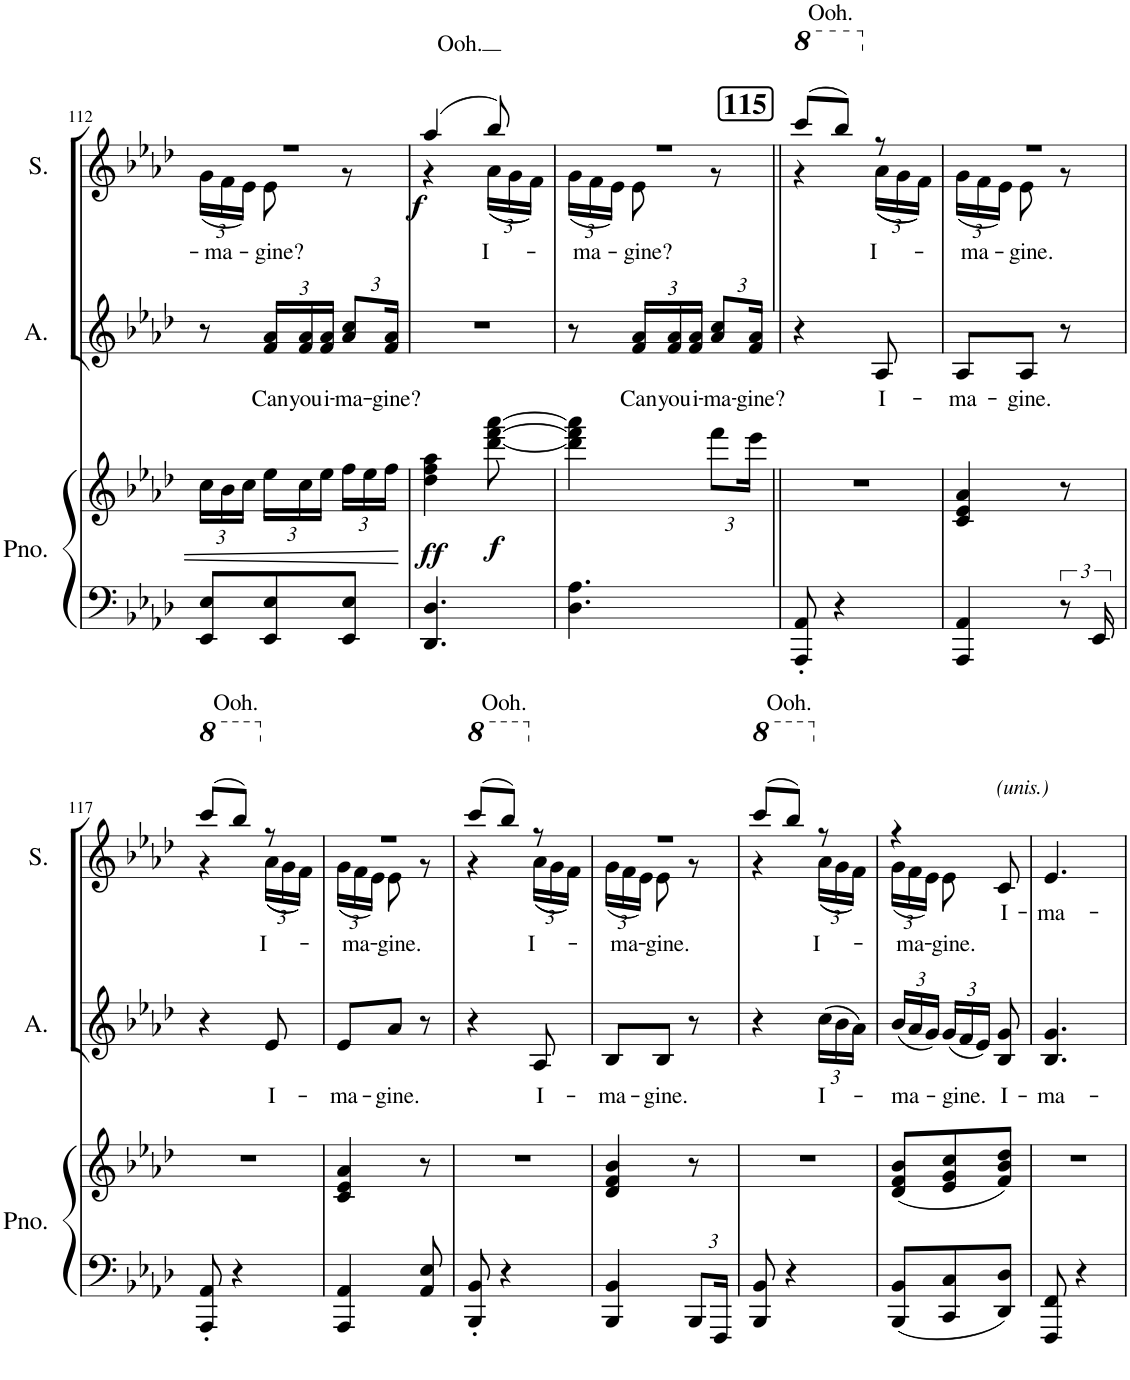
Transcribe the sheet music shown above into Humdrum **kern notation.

**kern	**kern	**dynam	**kern	**text	**kern	**text	**dynam
*part3	*part3	*part3	*part2	*part2	*part1	*part1	*part1
*staff4	*staff3	*staff3/4	*staff2	*staff2	*staff1	*staff1	*staff1
*I"Piano	*	*	*I"Alto	*	*I"Soprano	*	*
*I'Pno.	*	*	*I'A.	*	*I'S.	*	*
!!LO:PB:g=z
*clefF4	*clefG2	*	*clefG2	*	*clefG2	*	*
*	*	*	*Trd1c2	*	*Trd1c2	*	*
*k[b-e-a-d-]	*k[b-e-a-d-]	*	*k[b-e-a-d-]	*	*k[b-e-a-d-]	*	*
*M3/8	*M3/8	*	*M3/8	*	*M3/8	*	*
=112	=112	=112	=112	=112	=112	=112	=112
*	*	*	*	*	*^	*	*
*	*Xbrackettup	*	*	*	*	*Xbrackettup	*	*
!	!	!	!	!	!	!	!LO:LY:b	!
8EE-/ 8E-/L	24cc\LL	.	8r	.	4.r	(24g\LL	-ma-	.
.	24b-\	.	.	.	.	24f\	.	.
.	24cc\JJ	.	.	.	.	24e-\JJ)	.	.
*	*	*	*Xbrackettup	*	*	*	*	*
!	!	!	!	!LO:LY:b	!	!	!LO:LY:b	!
8EE-/ 8E-/	24ee-\LL	.	24f/ 24a-/LL	Can	.	8e-\	-gine?	.
!	!	!	!	!LO:LY:b	!	!	!	!
.	24cc\	.	24f/ 24a-/	you	.	.	.	.
!	!	!	!	!LO:LY:b	!	!	!	!
.	24ee-\JJ	.	24f/ 24a-/JJ	i-	.	.	.	.
!	!	!	!	!LO:LY:b	!	!	!	!
8EE-/ 8E-/J	24ff\LL	.	12a-/ 12cc/L	-ma-	.	8r	.	.
.	24ee-\	.	.	.	.	.	.	.
!	!	!	!	!LO:LY:b	!	!	!	!
.	24ff\JJ	.	24f/ 24a-/Jk	-gine?	.	.	.	.
=113	=113	=113	=113	=113	=113	=113	=113	=113
!	!	!LO:DY:b	!	!	!	!	!LO:LY:a	!LO:DY:b
4.DD-/ 4.D-/	4dd-\ 4ff\ 4aa-\	ff	4.r	.	(4aa-/	4r	Ooh.	f
!	!	!LO:DY:b	!	!	!	!	!LO:LY:b	!
.	[8ddd-\ [8fff\ [8aaa-\	f	.	.	8bb-/)	((24a-\LL	I-	.
.	.	.	.	.	.	24g\	.	.
.	.	.	.	.	.	24f\JJ))	.	.
=114	=114	=114	=114	=114	=114	=114	=114	=114
!	!	!	!	!	!	!	!LO:LY:b	!
4.D-\ 4.A-\	4ddd-\] 4fff\] 4aaa-\]	.	8r	.	4.r	(24g\LL	-ma-	.
.	.	.	.	.	.	24f\	.	.
.	.	.	.	.	.	24e-\JJ)	.	.
!	!	!	!	!LO:LY:b	!	!	!LO:LY:b	!
.	.	.	24f/ 24a-/LL	Can	.	8e-\	-gine?	.
!	!	!	!	!LO:LY:b	!	!	!	!
.	.	.	24f/ 24a-/	you	.	.	.	.
!	!	!	!	!LO:LY:b	!	!	!	!
.	.	.	24f/ 24a-/JJ	i-	.	.	.	.
!	!	!	!	!LO:LY:b	!	!	!	!
.	12fff\L	.	12a-/ 12cc/L	-ma-	.	8r	.	.
!	!	!	!	!LO:LY:b	!	!	!	!
.	24eee-\Jk	.	24f/ 24a-/Jk	-gine?	.	.	.	.
!!LO:REH:place=s1:a:B:cj:fs=14:t=115	!!
=115||	=115||	=115||	=115||	=115||	=115||	=115||	=115||	=115||
*	*	*	*	*	*8va	*	*	*
!	!	!	!	!	!	!	!LO:LY:a	!
8AAA-/' 8AA-/'	4.r	.	4r	.	(8cccc/L	4r	Ooh.	.
4r	.	.	.	.	8bbb-/J)	.	.	.
!	!	!	!	!LO:LY:b	!	!	!	!
*	*	*	*	*	*X8va	*	*	*
!	!	!	!	!	!	!	!LO:LY:b	!
.	.	.	8A-/	I-	8r	((24a-\LL	I-	.
.	.	.	.	.	.	24g\	.	.
.	.	.	.	.	.	24f\JJ))	.	.
=116	=116	=116	=116	=116	=116	=116	=116	=116
!	!	!	!	!LO:LY:b	!	!	!LO:LY:b	!
4AAA-/ 4AA-/	4c/ 4e-/ 4a-/	.	8A-/L	-ma-	4.r	(24g\LL	-ma-	.
.	.	.	.	.	.	24f\	.	.
.	.	.	.	.	.	24e-\JJ)	.	.
!	!	!	!	!LO:LY:b	!	!	!LO:LY:b	!
.	.	.	8A-/J	-gine.	.	8e-\	-gine.	.
12r	8r	.	8r	.	.	8r	.	.
24EE-/	.	.	.	.	.	.	.	.
!!LO:LB:g=z	!!
=117	=117	=117	=117	=117	=117	=117	=117	=117
*	*	*	*	*	*8va	*	*	*
!	!	!	!	!	!	!	!LO:LY:a	!
8AAA-/' 8AA-/'	4.r	.	4r	.	(8cccc/L	4r	Ooh.	.
4r	.	.	.	.	8bbb-/J)	.	.	.
!	!	!	!	!LO:LY:b	!	!	!	!
*	*	*	*	*	*X8va	*	*	*
!	!	!	!	!	!	!	!LO:LY:b	!
.	.	.	8e-/	I-	8r	((24a-\LL	I-	.
.	.	.	.	.	.	24g\	.	.
.	.	.	.	.	.	24f\JJ))	.	.
=118	=118	=118	=118	=118	=118	=118	=118	=118
!	!	!	!	!LO:LY:b	!	!	!LO:LY:b	!
4AAA-/ 4AA-/	4c/ 4e-/ 4a-/	.	8e-/L	-ma-	4.r	(24g\LL	-ma-	.
.	.	.	.	.	.	24f\	.	.
.	.	.	.	.	.	24e-\JJ)	.	.
!	!	!	!	!LO:LY:b	!	!	!LO:LY:b	!
.	.	.	8a-/J	-gine.	.	8e-\	-gine.	.
8AA-/ 8E-/	8r	.	8r	.	.	8r	.	.
=119	=119	=119	=119	=119	=119	=119	=119	=119
*	*	*	*	*	*8va	*	*	*
!	!	!	!	!	!	!	!LO:LY:a	!
8BBB-/' 8BB-/'	4.r	.	4r	.	(8cccc/L	4r	Ooh.	.
4r	.	.	.	.	8bbb-/J)	.	.	.
!	!	!	!	!LO:LY:b	!	!	!	!
*	*	*	*	*	*X8va	*	*	*
!	!	!	!	!	!	!	!LO:LY:b	!
.	.	.	8A-/	I-	8r	((24a-\LL	I-	.
.	.	.	.	.	.	24g\	.	.
.	.	.	.	.	.	24f\JJ))	.	.
=120	=120	=120	=120	=120	=120	=120	=120	=120
!	!	!	!	!LO:LY:b	!	!	!LO:LY:b	!
4BBB-/ 4BB-/	4d-/ 4f/ 4b-/	.	8B-/L	-ma-	4.r	(24g\LL	-ma-	.
.	.	.	.	.	.	24f\	.	.
.	.	.	.	.	.	24e-\JJ)	.	.
!	!	!	!	!LO:LY:b	!	!	!LO:LY:b	!
.	.	.	8B-/J	-gine.	.	8e-\	-gine.	.
*Xbrackettup	*	*	*	*	*	*	*	*
12BBB-/L	8r	.	8r	.	.	8r	.	.
24FFF/Jk	.	.	.	.	.	.	.	.
=121	=121	=121	=121	=121	=121	=121	=121	=121
*	*	*	*	*	*8va	*	*	*
!	!	!	!	!	!	!	!LO:LY:a	!
8BBB-/ 8BB-/	4.r	.	4r	.	(8cccc/L	4r	Ooh.	.
4r	.	.	.	.	8bbb-/J)	.	.	.
!	!	!	!	!LO:LY:b	!	!	!	!
*	*	*	*	*	*X8va	*	*	*
!	!	!	!	!	!	!	!LO:LY:b	!
.	.	.	(24cc\LL	I-	8r	((24a-\LL	I-	.
.	.	.	24b-\	.	.	24g\	.	.
.	.	.	24a-\JJ)	.	.	24f\JJ))	.	.
=122	=122	=122	=122	=122	=122	=122	=122	=122
!	!	!	!	!LO:LY:b	!	!	!LO:LY:b	!
8BBB-/ 8BB-/L	(8d-/ 8f/ 8b-/L	.	(24b-/LL	-ma-	4r	(24g\LL	-ma-	.
.	.	.	24a-/	.	.	24f\	.	.
.	.	.	24g/JJ)	.	.	24e-\JJ)	.	.
!	!	!	!	!LO:LY:b	!	!	!LO:LY:b	!
8CC/ 8C/	8e-/ 8g/ 8cc/	.	(24g/LL	gine.	.	8e-\	-gine.	.
.	.	.	24f/	.	.	.	.	.
.	.	.	24e-/JJ)	.	.	.	.	.
!	!	!	!	!	!LO:TX:a:i:t=(unis.)	!	!	!
!	!	!	!	!LO:LY:b	!	!	!LO:LY:b	!
8DD-/ 8D-/J	8f/ 8b-/ 8dd-/J)	.	8B-/ 8g/	I-	8c/	8ryy	I-	.
=123	=123	=123	=123	=123	=123	=123	=123	=123
!	!	!	!	!LO:LY:b	!	!	!LO:LY:b	!
*	*	*	*	*	*v	*v	*	*
8FFF/ 8FF/	4.r	.	4.B-/ 4.g/	-ma-	4.e-/	-ma-	.
4r	.	.	.	.	.	.	.
=	=	=	=	=	=	=	=
*-	*-	*-	*-	*-	*-	*-	*-
